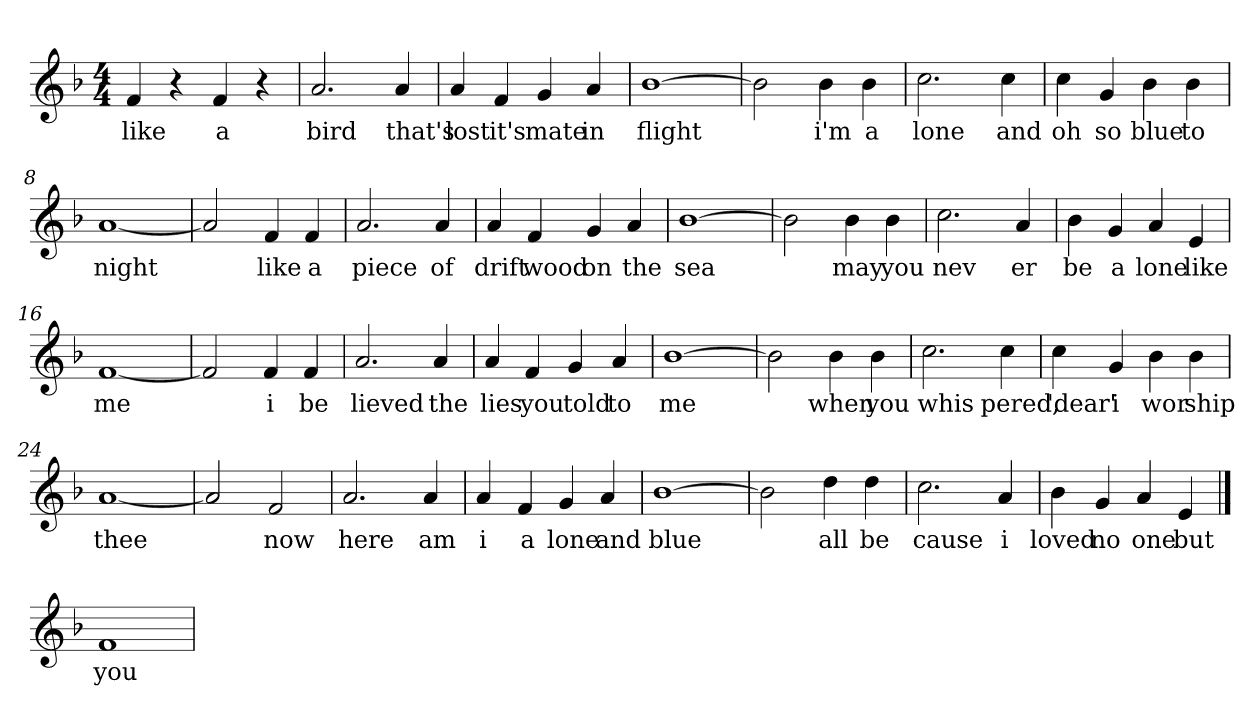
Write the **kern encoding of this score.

**kern	**text
*part1	*part1
*staff1	*staff1
*clefG2	*
*k[b-]	*
*F:	*
*M4/4	*
=1	=1
4f/	like
4r	.
4f/	a
4r	.
=2	=2
2.a/	bird
4a/	that's
=3	=3
4a/	lost
4f/	it's
4g/	mate
4a/	in
=4	=4
[1b-	flight
!!LO:LB:g=z
=5	=5
2b-\]	.
4b-\	i'm
4b-\	a
=6	=6
2.cc\	lone
4cc\	and
=7	=7
4cc\	oh
4g/	so
4b-\	blue
4b-\	to
=8	=8
[1a	night
!!LO:LB:g=z
=9	=9
2a/]	.
4f/	like
4f/	a
=10	=10
2.a/	piece
4a/	of
=11	=11
4a/	drift
4f/	wood
4g/	on
4a/	the
=12	=12
[1b-	sea
!!LO:LB:g=z
=13	=13
2b-\]	.
4b-\	may
4b-\	you
=14	=14
2.cc\	nev
4a/	er
=15	=15
4b-\	be
4g/	a
4a/	lone
4e/	like
=16	=16
[1f	me
!!LO:LB:g=z
=17	=17
2f/]	.
4f/	i
4f/	be
=18	=18
2.a/	lieved
4a/	the
=19	=19
4a/	lies
4f/	you
4g/	told
4a/	to
=20	=20
[1b-	me
!!LO:LB:g=z
=21	=21
2b-\]	.
4b-\	when
4b-\	you
=22	=22
2.cc\	whis
4cc\	pered,
=23	=23
4cc\	'dear'
4g/	i
4b-\	wor
4b-\	ship
=24	=24
[1a	thee
=25	=25
2a/]	.
2f/	now
=26	=26
2.a/	here
4a/	am
=27	=27
4a/	i
4f/	a
4g/	lone
4a/	and
=28	=28
[1b-	blue
=29	=29
2b-\]	.
4dd\	all
4dd\	be
!!LO:LB:g=z
=30	=30
2.cc\	cause
4a/	i
=31	=31
4b-\	loved
4g/	no
4a/	one
4e/	but
==32	==32
1f	you
=	=
*-	*-
